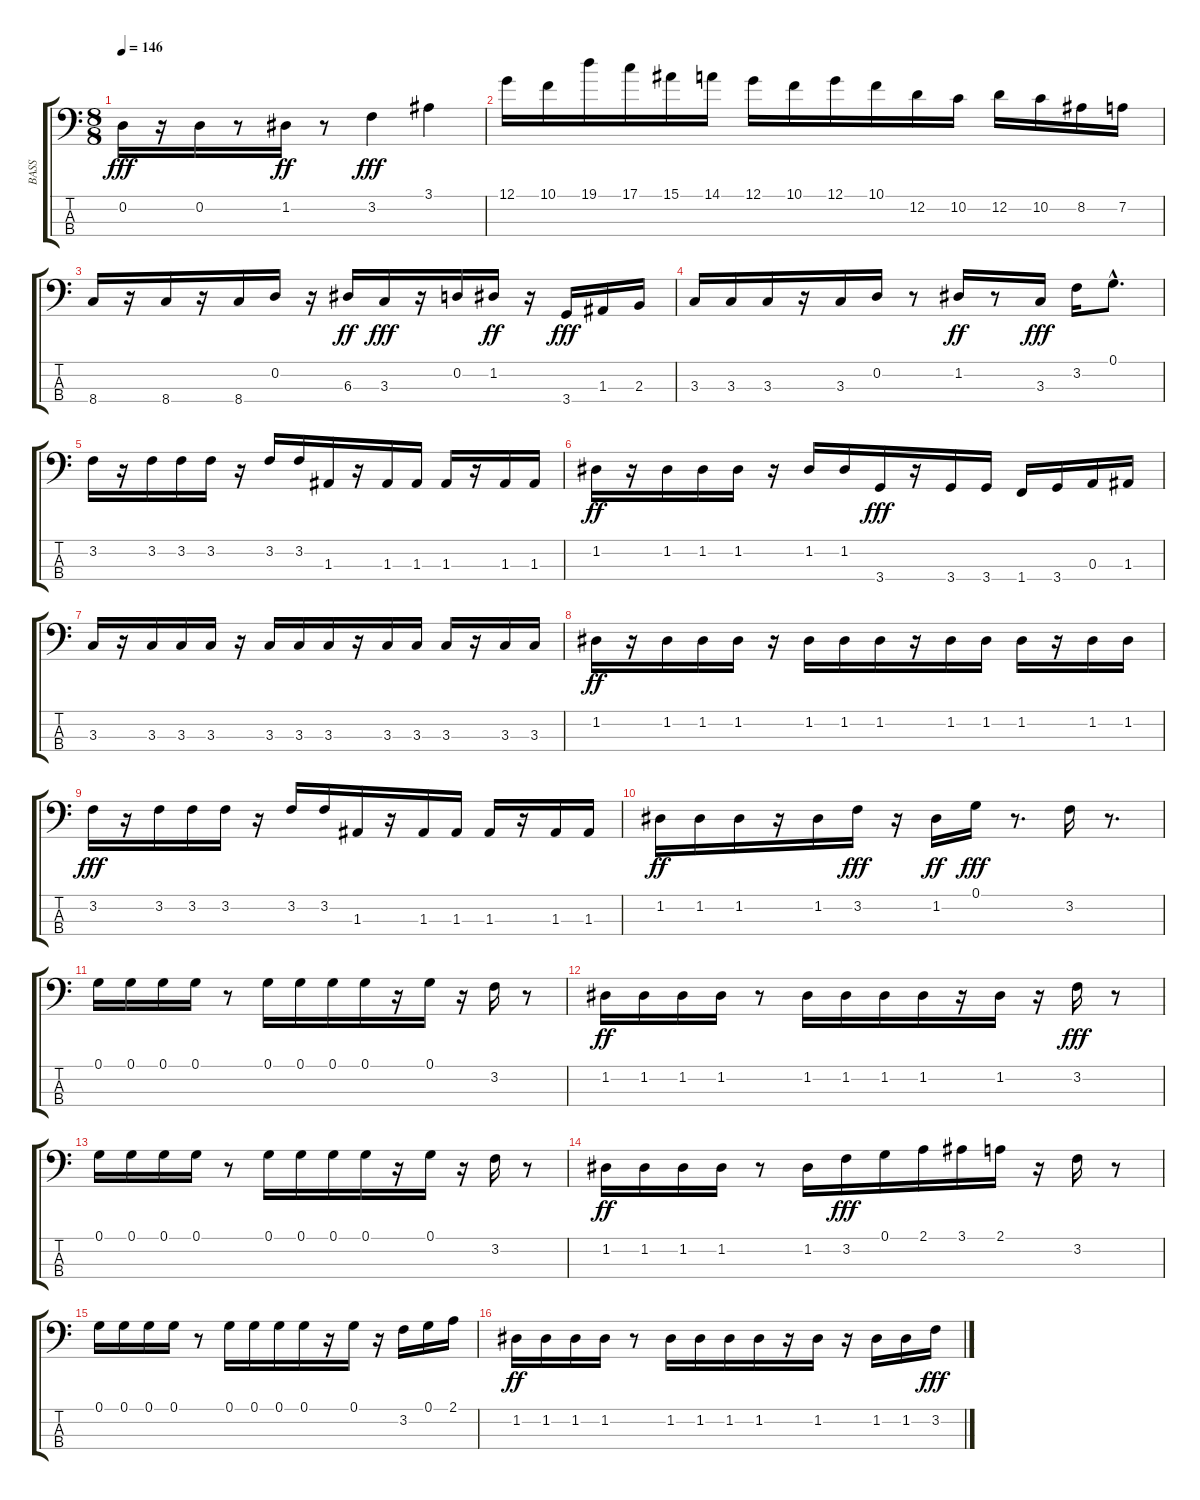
\track ("BASS" "BASS") {instrument slapbass1}
\staff {score tabs}
\tuning (G2 D2 A1 E1) {hide}
\ts (8 8)
\tempo 146
\clef f4
\ks c
0.2.16{dy fff} r.16 0.2.16 r.8 1.2.16{dy ff} r.8 3.2.4{dy fff} 3.1.4 |
12.1.16 10.1.16 19.1.16 17.1.16 15.1.16 14.1.16 12.1.16 10.1.16 12.1.16 10.1.16 12.2.16 10.2.16 12.2.16 10.2.16 8.2.16 7.2.16 |
8.4.16 r.16 8.4.16 r.16 8.4.16 0.2.16 r.16 6.3.16{dy ff} 3.3.16{dy fff} r.16 0.2.16 1.2.16{dy ff} r.16 3.4.16{dy fff} 1.3.16 2.3.16 |
3.3.16 3.3.16 3.3.16 r.16 3.3.16 0.2.16 r.8 1.2.16{dy ff} r.8 3.3.16{dy fff} 3.2.16 0.1{hac}.8{d} |
3.2.16 r.16 3.2.16 3.2.16 3.2.16 r.16 3.2.16 3.2.16 1.3.16 r.16 1.3.16 1.3.16 1.3.16 r.16 1.3.16 1.3.16 |
1.2.16{dy ff} r.16 1.2.16 1.2.16 1.2.16 r.16 1.2.16 1.2.16 3.4.16{dy fff} r.16 3.4.16 3.4.16 1.4.16 3.4.16 0.3.16 1.3.16 |
3.3.16 r.16 3.3.16 3.3.16 3.3.16 r.16 3.3.16 3.3.16 3.3.16 r.16 3.3.16 3.3.16 3.3.16 r.16 3.3.16 3.3.16 |
1.2.16{dy ff} r.16 1.2.16 1.2.16 1.2.16 r.16 1.2.16 1.2.16 1.2.16 r.16 1.2.16 1.2.16 1.2.16 r.16 1.2.16 1.2.16 |
3.2.16{dy fff} r.16 3.2.16 3.2.16 3.2.16 r.16 3.2.16 3.2.16 1.3.16 r.16 1.3.16 1.3.16 1.3.16 r.16 1.3.16 1.3.16 |
1.2.16{dy ff} 1.2.16 1.2.16 r.16 1.2.16 3.2.16{dy fff} r.16 1.2.16{dy ff} 0.1.16{dy fff} r.8{d} 3.2.16 r.8{d} |
0.1.16 0.1.16 0.1.16 0.1.16 r.8 0.1.16 0.1.16 0.1.16 0.1.16 r.16 0.1.16 r.16 3.2.16 r.8 |
1.2.16{dy ff} 1.2.16 1.2.16 1.2.16 r.8 1.2.16 1.2.16 1.2.16 1.2.16 r.16 1.2.16 r.16 3.2.16{dy fff} r.8 |
0.1.16 0.1.16 0.1.16 0.1.16 r.8 0.1.16 0.1.16 0.1.16 0.1.16 r.16 0.1.16 r.16 3.2.16 r.8 |
1.2.16{dy ff} 1.2.16 1.2.16 1.2.16 r.8 1.2.16 3.2.16{dy fff} 0.1.16 2.1.16 3.1.16 2.1.16 r.16 3.2.16 r.8 |
0.1.16 0.1.16 0.1.16 0.1.16 r.8 0.1.16 0.1.16 0.1.16 0.1.16 r.16 0.1.16 r.16 3.2.16 0.1.16 2.1.16 |
1.2.16{dy ff} 1.2.16 1.2.16 1.2.16 r.8 1.2.16 1.2.16 1.2.16 1.2.16 r.16 1.2.16 r.16 1.2.16 1.2.16 3.2.16{dy fff}
